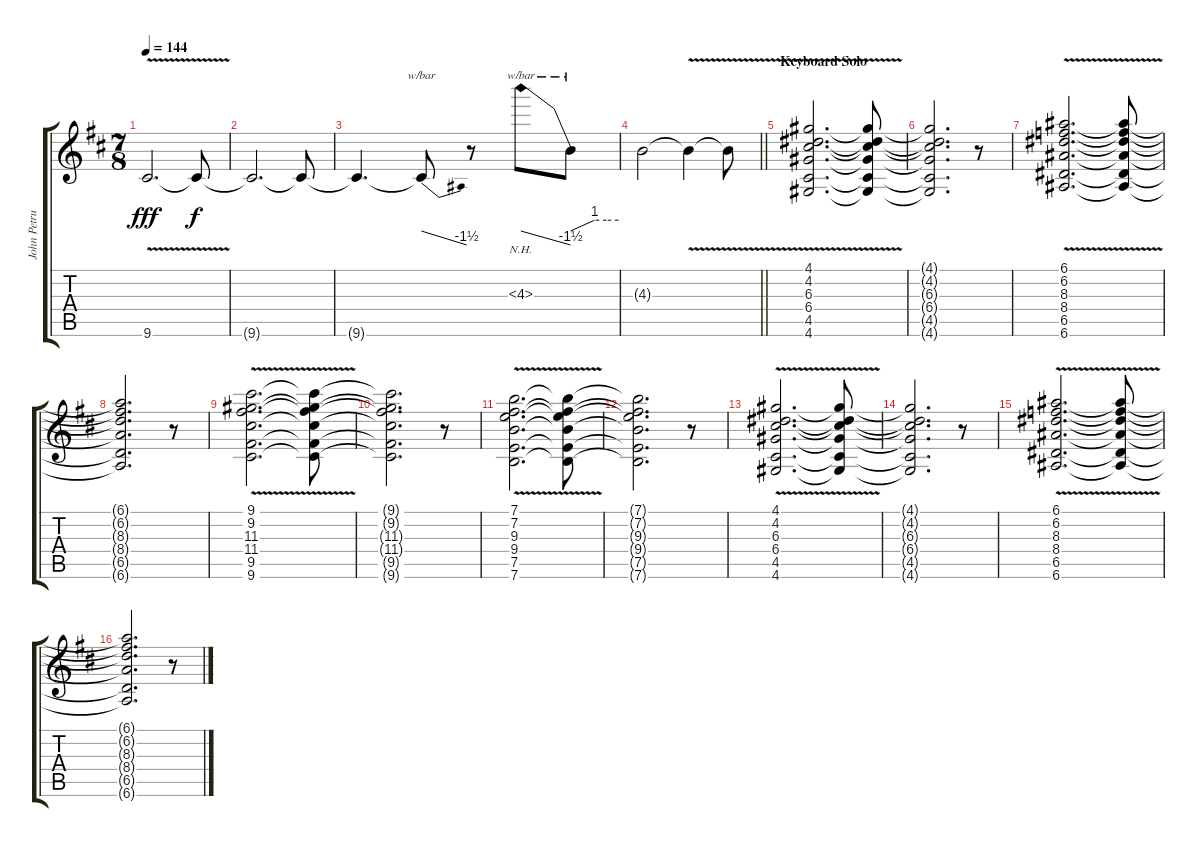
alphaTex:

\track ("John Petrucci Lead Guitar" "John Petru") {instrument distortionguitar}
\staff {score tabs}
\tuning (E4 B3 G3 D3 A2 E2) {hide}
\ts (7 8)
\tempo 144
\clef g2
\ks bminor
9.6{v}.2{d dy fff} 9.6{t}.8{dy f} |
9.6{t}.2{d} 9.6{t}.8 |
9.6{t}.4{d} 9.6{t}.8{tbe (dive default 0 0 60 -6)} r.8 4.3{nh}.8{tbe (dive default 0 0 60 -6)} 4.3{t}.8{tbe (custom default 0 0 30 4 45 4 60 4)} |
\barLineRight lightlight
4.3{t}.2 4.3{v t}.4 4.3{t}.8 |
\section ("" "Keyboard Solo")
(4.1{v} 4.2{v} 6.3{v} 6.4{v} 4.5{v} 4.6{v}).2{d volume 14 instrument distortionguitar} (4.1{t} 4.2{t} 6.3{t} 6.4{t} 4.5{t} 4.6{t}).8 |
(4.1{t} 4.2{t} 6.3{t} 6.4{t} 4.5{t} 4.6{t}).2{d} r.8 |
(6.1{v} 6.2{v} 8.3{v} 8.4{v} 6.5{v} 6.6{v}).2{d} (6.1{t} 6.2{t} 8.3{t} 8.4{t} 6.5{t} 6.6{t}).8 |
(6.1{t} 6.2{t} 8.3{t} 8.4{t} 6.5{t} 6.6{t}).2{d} r.8 |
(9.1{v} 9.2{v} 11.3{v} 11.4{v} 9.5{v} 9.6{v}).2{d} (9.1{t} 9.2{t} 11.3{t} 11.4{t} 9.5{t} 9.6{t}).8 |
(9.1{t} 9.2{t} 11.3{t} 11.4{t} 9.5{t} 9.6{t}).2{d} r.8 |
(7.1{v} 7.2{v} 9.3{v} 9.4{v} 7.5{v} 7.6{v}).2{d} (7.1{t} 7.2{t} 9.3{t} 9.4{t} 7.5{t} 7.6{t}).8 |
(7.1{t} 7.2{t} 9.3{t} 9.4{t} 7.5{t} 7.6{t}).2{d} r.8 |
(4.1{v} 4.2{v} 6.3{v} 6.4{v} 4.5{v} 4.6{v}).2{d} (4.1{t} 4.2{t} 6.3{t} 6.4{t} 4.5{t} 4.6{t}).8 |
(4.1{t} 4.2{t} 6.3{t} 6.4{t} 4.5{t} 4.6{t}).2{d} r.8 |
(6.1{v} 6.2{v} 8.3{v} 8.4{v} 6.5{v} 6.6{v}).2{d} (6.1{t} 6.2{t} 8.3{t} 8.4{t} 6.5{t} 6.6{t}).8 |
(6.1{t} 6.2{t} 8.3{t} 8.4{t} 6.5{t} 6.6{t}).2{d} r.8
